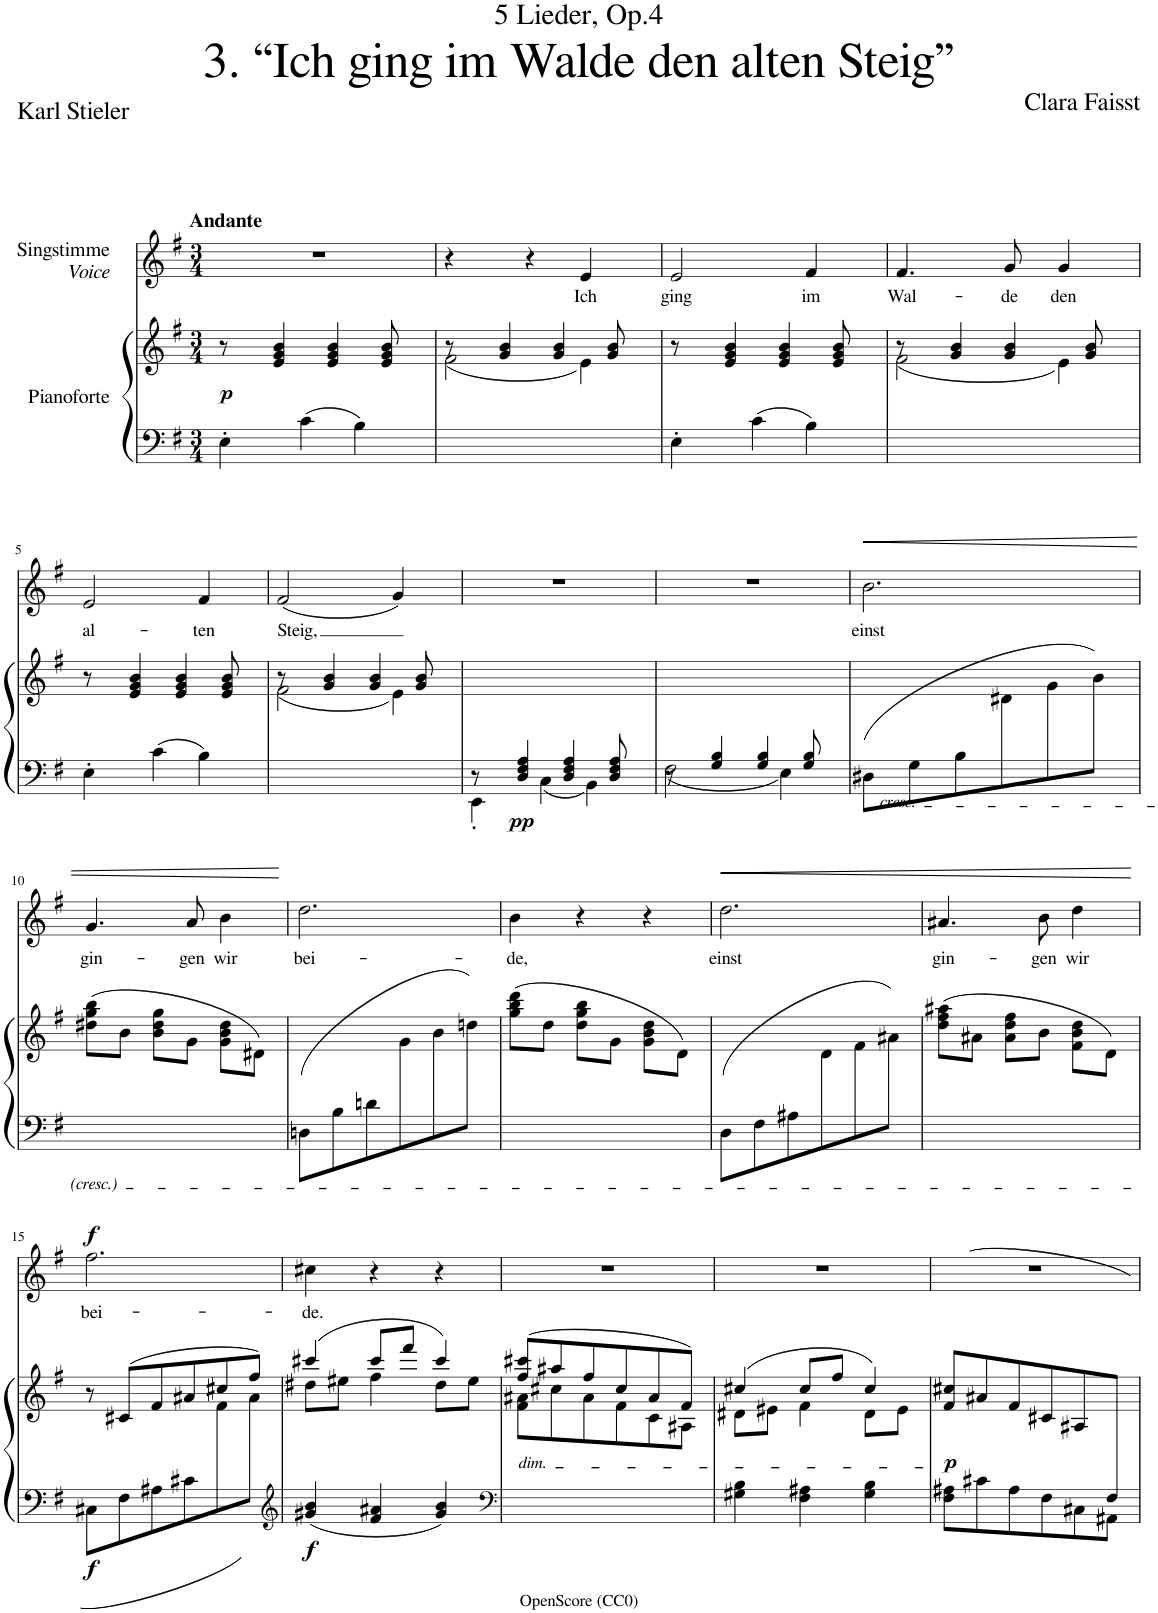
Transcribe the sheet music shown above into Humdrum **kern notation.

**kern	**kern	**dynam	**kern	**text	**dynam
*part2	*part2	*part2	*part1	*part1	*part1
*staff3	*staff2	*staff2/3	*staff1	*staff1	*staff1
*I"Pianoforte	*	*	*I"Singstimme Voice	*	*
*I'Pno	*	*	*	*	*
*clefF4	*clefG2	*	*clefG2	*	*
*k[f#]	*k[f#]	*	*k[f#]	*	*
*M3/4	*M3/4	*	*M3/4	*	*
=1	=1	=1	=1	=1	=1
!	!	!	!LO:TX:a:B:t=Andante	!	!
!	!	!LO:DY:b	!	!	!
4E'\	8r	p	2.r	.	.
.	4e/ 4g/ 4b/	.	.	.	.
4c\	.	.	.	.	.
.	4e/ 4g/ 4b/	.	.	.	.
4B\	.	.	.	.	.
.	8e/ 8g/ 8b/	.	.	.	.
=2	=2	=2	=2	=2	=2
*	*^	*	*	*	*
2.ryy	8r	(<2f#\	.	4r	.	.
.	4g/ 4b/	.	.	.	.	.
.	.	.	.	4r	.	.
.	4g/ 4b/	.	.	.	.	.
!	!	!	!	!	!LO:LY:b	!
.	.	4e\)	.	4e/	Ich	.
.	8g/ 8b/	.	.	.	.	.
*	*v	*v	*	*	*	*
=3	=3	=3	=3	=3	=3
!	!	!	!	!LO:LY:b	!
4E'\	8r	.	2e/	ging	.
.	4e/ 4g/ 4b/	.	.	.	.
4c\	.	.	.	.	.
.	4e/ 4g/ 4b/	.	.	.	.
!	!	!	!	!LO:LY:b	!
4B\	.	.	4f#/	im	.
.	8e/ 8g/ 8b/	.	.	.	.
=4	=4	=4	=4	=4	=4
*	*^	*	*	*	*
!	!	!	!	!	!LO:LY:b	!
2.ryy	8r	(<2f#\	.	4.f#/	Wal-	.
.	4g/ 4b/	.	.	.	.	.
!	!	!	!	!	!LO:LY:b	!
.	4g/ 4b/	.	.	8g/	-de	.
!	!	!	!	!	!LO:LY:b	!
.	.	4e\)	.	4g/	den	.
.	8g/ 8b/	.	.	.	.	.
*	*v	*v	*	*	*	*
!!LO:LB:g=z
=5	=5	=5	=5	=5	=5
!	!	!	!	!LO:LY:b	!
4E'\	8r	.	2e/	al-	.
.	4e/ 4g/ 4b/	.	.	.	.
4c\	.	.	.	.	.
.	4e/ 4g/ 4b/	.	.	.	.
!	!	!	!	!LO:LY:b	!
4B\	.	.	4f#/	-ten	.
.	8e/ 8g/ 8b/	.	.	.	.
=6	=6	=6	=6	=6	=6
*	*^	*	*	*	*
!	!	!	!	!	!LO:LY:b	!
2.ryy	8r	(<2f#\	.	(2f#/	Steig,	.
.	4g/ 4b/	.	.	.	.	.
.	4g/ 4b/	.	.	.	.	.
.	.	4e\)	.	4g/)	.	.
.	8g/ 8b/	.	.	.	.	.
*	*v	*v	*	*	*	*
=7	=7	=7	=7	=7	=7
*^	*	*	*	*	*
8ryy	4EE'<\	8r	.	2.r	.	.
!	!	!	!LO:DY:b	!	!	!
4D/ 4F#/ 4A/	.	2ryy	pp	.	.	.
.	4C\	.	.	.	.	.
4D/ 4F#/ 4A/	.	.	.	.	.	.
.	4BB\	.	.	.	.	.
8D/ 8F#/ 8A/	.	8ryy	.	.	.	.
=8	=8	=8	=8	=8	=8	=8
8ryy	2F#\	8r	.	2.r	.	.
4G/ 4B/	.	2ryy	.	.	.	.
4G/ 4B/	.	.	.	.	.	.
.	4E\	.	.	.	.	.
8G/ 8B/	.	8ryy	.	.	.	.
*v	*v	*	*	*	*	*
=9	=9	=9	=9	=9	=9
*	*^	*	*	*	*
!LO:TX:b:i:t=cresc.	!	!	!	!	!	!
!	!	!	!	!	!LO:LY:b	!LO:HP:b
(8D#X\L	2.ryy	4.ryy	.	2.b\	einst	<
8G\	.	.	.	.	.	.
8B\	.	.	.	.	.	.
4.ryy	.	8d#X\	.	.	.	.
.	.	8g\	.	.	.	.
.	.	8b\J)	.	.	.	.
!!LO:LB:g=z
=10	=10	=10	=10	=10	=10	=10
!	!	!	!	!	!LO:LY:b	!
*	*v	*v	*	*	*	*
2.ryy	(8dd#X\ 8gg\ 8bb\L	.	4.g/	gin-	.
.	8b\J	.	.	.	.
.	8b\ 8dd#\ 8gg\L	.	.	.	.
!	!	!	!	!LO:LY:b	!
.	8g\J	.	8a/	-gen	.
!	!	!	!	!LO:LY:b	!
.	8g\ 8b\ 8dd#\L	.	4b\	wir	.
.	8d#X\J)	.	.	.	.
.	.	.	.	.	[
=11	=11	=11	=11	=11	=11
*	*^	*	*	*	*
!	!	!	!	!	!LO:LY:b	!
(8Dn\L	2.ryy	4.ryy	.	2.dd\	bei-	.
8B\	.	.	.	.	.	.
8dn\	.	.	.	.	.	.
4.ryy	.	8g\	.	.	.	.
.	.	8b\	.	.	.	.
.	.	8ddn\J)	.	.	.	.
=12	=12	=12	=12	=12	=12	=12
!	!	!	!	!	!LO:LY:b	!
*	*v	*v	*	*	*	*
2.ryy	(8gg\ 8bb\ 8ddd\L	.	4b\	-de,	.
.	8dd\J	.	.	.	.
.	8dd\ 8gg\ 8bb\L	.	4r	.	.
.	8g\J	.	.	.	.
.	8g\ 8b\ 8dd\L	.	4r	.	.
.	8d\J)	.	.	.	.
=13	=13	=13	=13	=13	=13
*	*^	*	*	*	*
!	!	!	!	!	!LO:LY:b	!LO:HP:b
(8D\L	2.ryy	4.ryy	.	2.dd\	einst	<
8F#\	.	.	.	.	.	.
8A#X\	.	.	.	.	.	.
4.ryy	.	8d\	.	.	.	.
.	.	8f#\	.	.	.	.
.	.	8a#X\J)	.	.	.	.
=14	=14	=14	=14	=14	=14	=14
!	!	!	!	!	!LO:LY:b	!
*	*v	*v	*	*	*	*
2.ryy	(8dd\ 8ff#\ 8aa#X\L	.	4.a#X/	gin-	.
.	8a#X\J	.	.	.	.
.	8a#\ 8dd\ 8ff#\L	.	.	.	.
!	!	!	!	!LO:LY:b	!
.	8b\J	.	8b\	-gen	.
!	!	!	!	!LO:LY:b	!
.	8f#\ 8b\ 8dd\L	.	4dd\	wir	.
.	8d\J)	.	.	.	.
.	.	.	.	.	[
!!LO:LB:g=z
=15	=15	=15	=15	=15	=15
*	*^	*	*	*	*
!	!	!	!LO:DY:b=2	!	!LO:LY:b	!LO:DY:a
(<8C#X\L	8r	2ryy	f	2.ff#\	bei-	f
8F#\	(>8c#X/L	.	.	.	.	.
8A#X\	8f#/	.	.	.	.	.
8c#X\	8a#X/	.	.	.	.	.
4ryy	8cc#X/	8f#\	.	.	.	.
.	8ff#/J)	8a#\J)	.	.	.	.
=16	=16	=16	=16	=16	=16	=16
*clefG2	*	*	*	*	*	*
!	!	!	!LO:DY:b=2	!	!LO:LY:b	!
4g#X/ 4b/	(4ccc#X/	8dd#X\L	f	4cc#X\	-de.	.
.	.	8ee#X\J	.	.	.	.
4f#/ 4a#X/	8ccc#/L	4ff#\	.	4r	.	.
.	8fff#/J	.	.	.	.	.
4g#/ 4b/	4ccc#/)	8dd#\L	.	4r	.	.
.	.	8ee#\J	.	.	.	.
=17	=17	=17	=17	=17	=17	=17
*clefF4	*	*	*	*	*	*
!	!LO:TX:b:i:t=dim.	!	!	!	!	!
2.ryy	(>8ff#/ 8ccc#X/L	8f#\ 8a#X\L	.	2.r	.	.
.	8aa#X/	8cc#X\	.	.	.	.
.	8ff#/	8a#\	.	.	.	.
.	8cc#/	8f#\	.	.	.	.
.	8a#/	8c#X\	.	.	.	.
.	8f#/J)	8A#X\J	.	.	.	.
=18	=18	=18	=18	=18	=18	=18
4G#X\ 4B\	(4cc#X/	8d#X\L	.	2.r	.	.
.	.	8e#X\J	.	.	.	.
4F#\ 4A#X\	8cc#/L	4f#\	.	.	.	.
.	8ff#/J	.	.	.	.	.
4G#\ 4B\	4cc#/)	8d#\L	.	.	.	.
.	.	8e#\J	.	.	.	.
=19	=19	=19	=19	=19	=19	=19
*^	*	*	*	*	*	*
!	!	!	!	!LO:DY:b	!	!	!
*	*	*v	*v	*	*	*	*
8ryy	8F#\ 8A#X\L	(>8f#/ 8cc#X/L	p	2.r	.	.
.	8c#X\	8a#X/	.	.	.	.
.	8A#\	8f#/	.	.	.	.
.	8F#\	8c#X/	.	.	.	.
.	8C#X\	8A#X/	.	.	.	.
8F#/J)	8AA#X\J	8ryy	.	.	.	.
*v	*v	*	*	*	*	*
=	=	=	=	=	=
*-	*-	*-	*-	*-	*-
